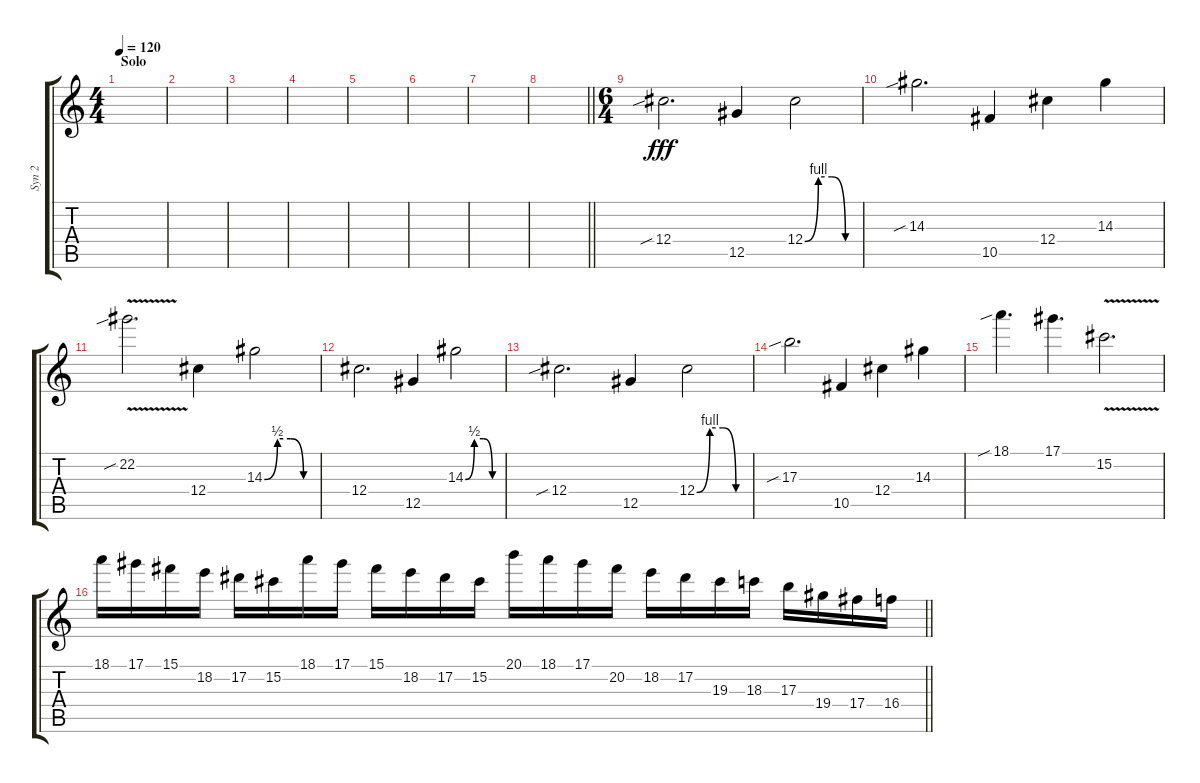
\track ("Syn 2" "Syn 2") {instrument distortionguitar}
\staff {score tabs}
\tuning (Eb4 Bb3 Gb3 Db3 Ab2 Db2) {hide}
\ts (4 4)
\section ("" "Solo")
\tempo 120
\clef g2
\ks c
|
|
|
|
|
|
|
\barLineRight lightlight
|
\ts (6 4)
12.4{sib}.2{d dy fff volume 16} 12.5.4 12.4{be (custom 0 0 15 4 30 4 45 0 60 0)}.2 |
14.3{sib}.2{d} 10.5.4 12.4.4 14.3.4 |
22.2{v sib}.2{d} 12.4.4 14.3{be (custom 0 0 15 2 30 2 45 0 60 0)}.2 |
12.4.2{d} 12.5.4 14.3{be (custom 0 0 15 2 30 2 45 0 60 0)}.2 |
12.4{sib}.2{d} 12.5.4 12.4{be (custom 0 0 15 4 30 4 45 0 60 0)}.2 |
17.3{sib}.2{d} 10.5.4 12.4.4 14.3.4 |
18.1{sib}.4{d} 17.1.4{d} 15.2{v}.2{d} |
\barLineRight lightlight
18.1.16 17.1.16 15.1.16 18.2.16 17.2.16 15.2.16 18.1.16 17.1.16 15.1.16 18.2.16 17.2.16 15.2.16 20.1.16 18.1.16 17.1.16 20.2.16 18.2.16 17.2.16 19.3.16 18.3.16 17.3.16 19.4.16 17.4.16 16.4.16
